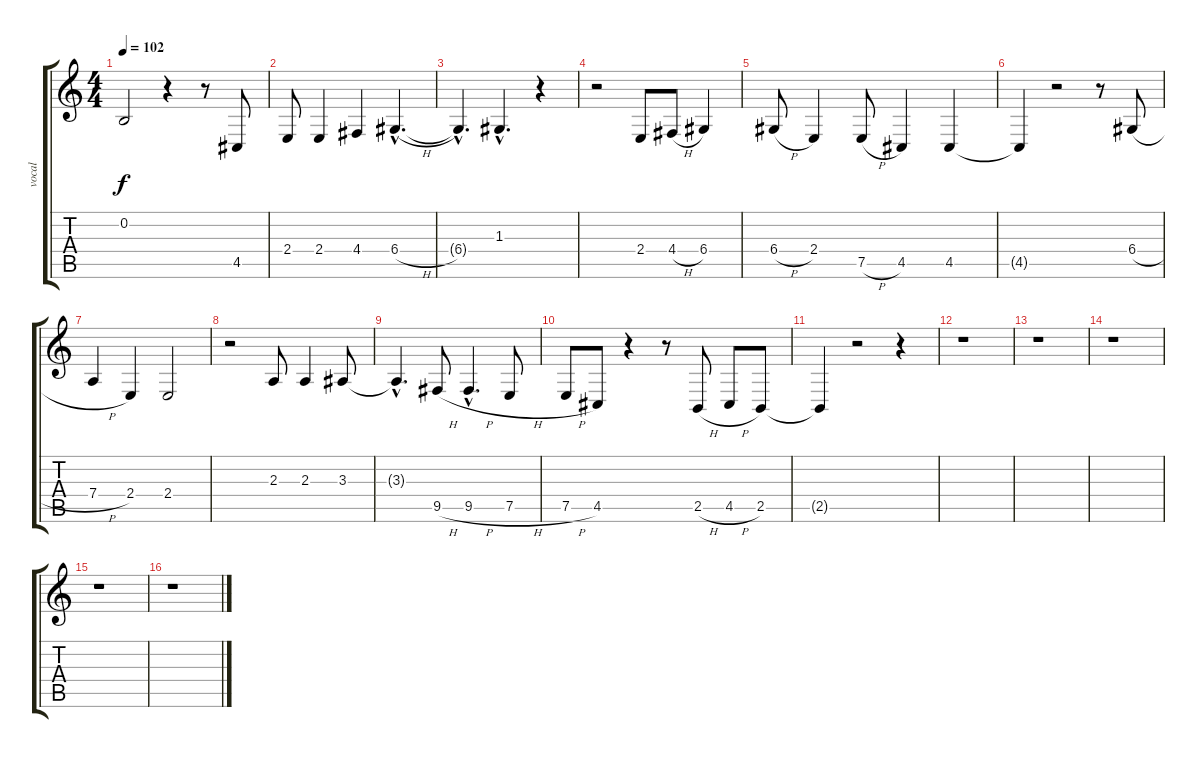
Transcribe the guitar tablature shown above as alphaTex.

\track ("vocal" "vocal") {instrument choiraahs}
\staff {score tabs}
\tuning (E4 B3 G3 D3 A2 E2) {hide}
\ts (4 4)
\tempo 102
\clef g2
\ks c
0.2{t}.2{dy f} r.4 r.8 4.5.8 |
2.4.8 2.4.4 4.4.4 6.4{h hac}.4{d} |
6.4{hac t}.4{d} 1.3{hac}.4{d} r.4 |
r.2 2.4.8 4.4{h}.8 6.4.4 |
6.4{h}.8 2.4.4 7.5{h}.8 4.5.4 4.5.4 |
4.5{t}.4 r.2 r.8 6.4{h}.8 |
7.4{h}.4 2.4.4 2.4.2 |
r.2 2.3.8 2.3.4 3.3.8 |
3.3{hac t}.4{d} 9.5{h}.8 9.5{h hac}.4{d} 7.5{h}.8 |
7.5{h}.8 4.5.8 r.4 r.8 2.5{h}.8 4.5{h}.8 2.5.8 |
2.5{t}.4 r.2 r.4 |
r.1 |
r.1 |
r.1 |
r.1 |
r.1
